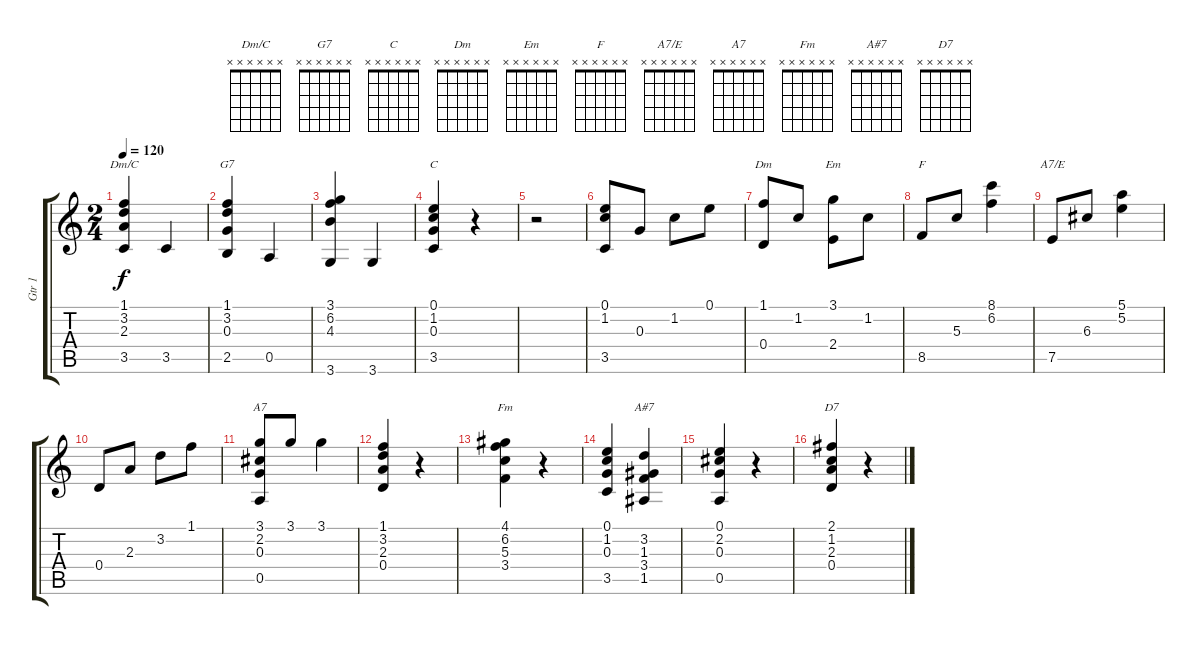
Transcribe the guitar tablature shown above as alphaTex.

\track ("Gtr 1" "Gtr 1") {instrument acousticguitarnylon}
\staff {score tabs}
\tuning (E4 B3 G3 D3 A2 E2) {hide}
\chord ("Dm/C" x x x x x x) {firstfret 0}
\chord ("G7" x x x x x x) {firstfret 0}
\chord ("C" x x x x x x) {firstfret 0}
\chord ("Dm" x x x x x x) {firstfret 0}
\chord ("Em" x x x x x x) {firstfret 0}
\chord ("F" x x x x x x) {firstfret 0}
\chord ("A7/E" x x x x x x) {firstfret 0}
\chord ("A7" x x x x x x) {firstfret 0}
\chord ("Fm" x x x x x x) {firstfret 0}
\chord ("A#7" x x x x x x) {firstfret 0}
\chord ("D7" x x x x x x) {firstfret 0}
\ts (2 4)
\tempo 120
\clef g2
\ks c
(1.1 3.2 2.3 3.5).4{ch "Dm/C" dy f} 3.5.4 |
(1.1 3.2 0.3 2.5).4{ch "G7"} 0.5.4 |
(3.1 6.2 4.3 3.6).4 3.6.4 |
(0.1 1.2 0.3 3.5).4{ch "C"} r.4 |
r.2 |
(0.1 1.2 3.5).8 0.3.8 1.2.8 0.1.8 |
(1.1 0.4).8{ch "Dm"} 1.2.8 (3.1 2.4).8{ch "Em"} 1.2.8 |
8.5.8{ch "F"} 5.3.8 (8.1 6.2).4 |
7.5.8{ch "A7/E"} 6.3.8 (5.1 5.2).4 |
0.4.8 2.3.8 3.2.8 1.1.8 |
(3.1 2.2 0.3 0.5).8{ch "A7"} 3.1.8 3.1.4 |
(1.1 3.2 2.3 0.4).4 r.4 |
(4.1 6.2 5.3 3.4).4{ch "Fm"} r.4 |
(0.1 1.2 0.3 3.5).4 (3.2 1.3 3.4 1.5).4{ch "A#7"} |
(0.1 2.2 0.3 0.5).4 r.4 |
(2.1 1.2 2.3 0.4).4{ch "D7"} r.4
